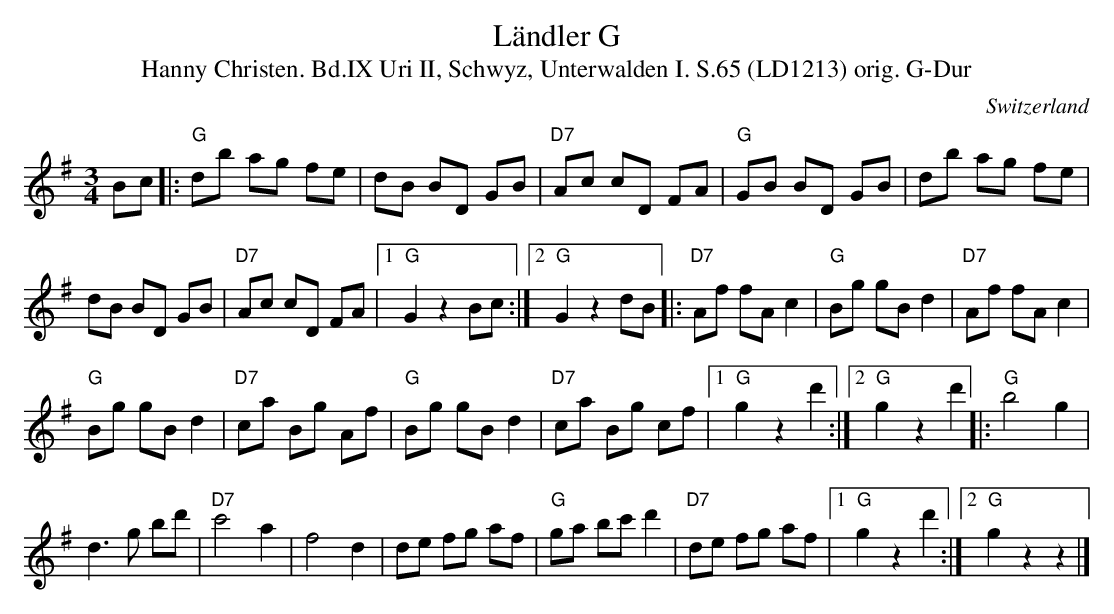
X:1
T: L\"andler G
T:Hanny Christen. Bd.IX Uri II, Schwyz, Unterwalden I. S.65 (LD1213) orig. G-Dur
M:3/4
L:1/8
O:Switzerland
K:G major
Bc |: "G"db ag fe | dB BD GB | "D7"Ac cD FA | "G"GB BD GB | db ag fe |
dB BD GB | "D7"Ac cD FA |1 "G"G2z2 Bc :|2 "G"G2z2 dB |: "D7"Af fA c2 | "G"Bg gB d2 | "D7"Af fA c2 |
"G"Bg gB d2 | "D7"ca Bg Af | "G"Bg gB d2 | "D7"ca Bg cf |1 "G"g2z2d'2 :|2 "G"g2z2d'2 |: "G"b4g2 |
d3g bd' | "D7"c'4a2 | f4d2 | de fg af | "G"ga bc' d'2 | "D7"de fg af |1 "G"g2z2d'2 :|2 "G"g2z2z2 |]
